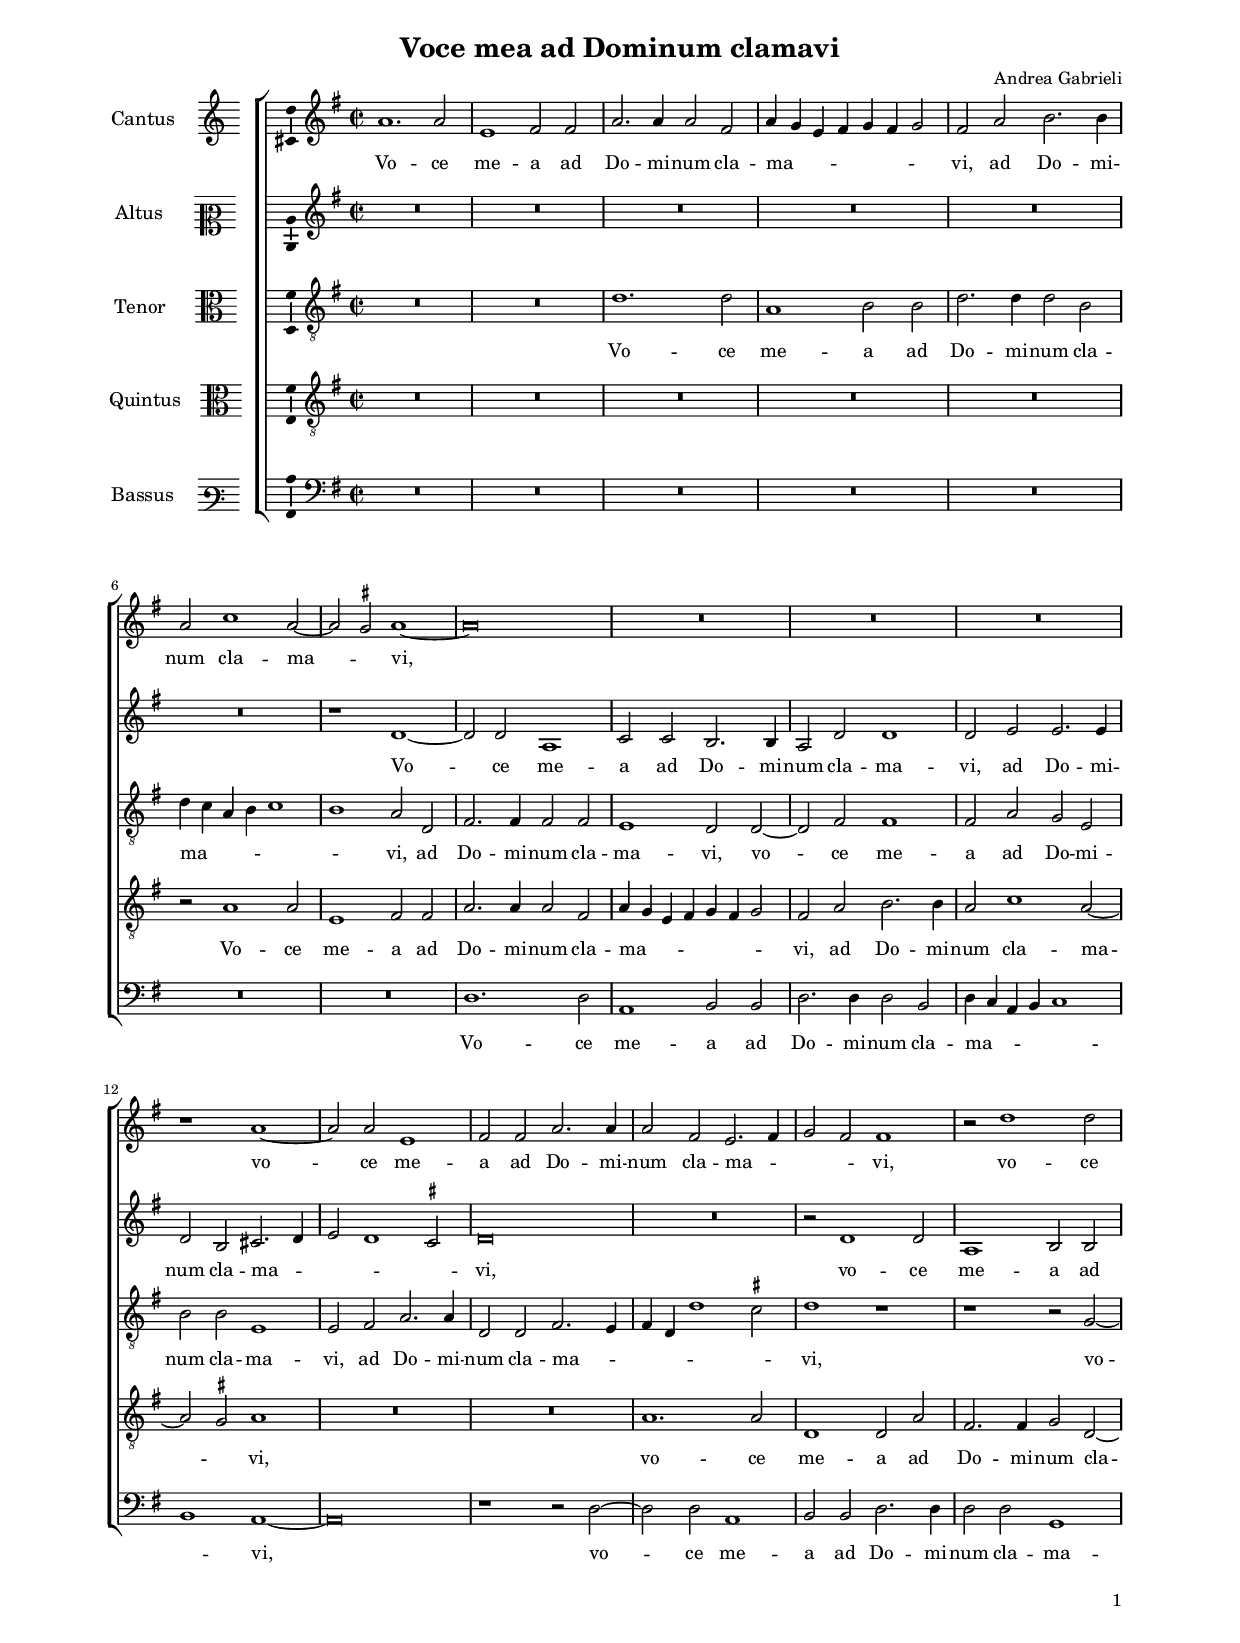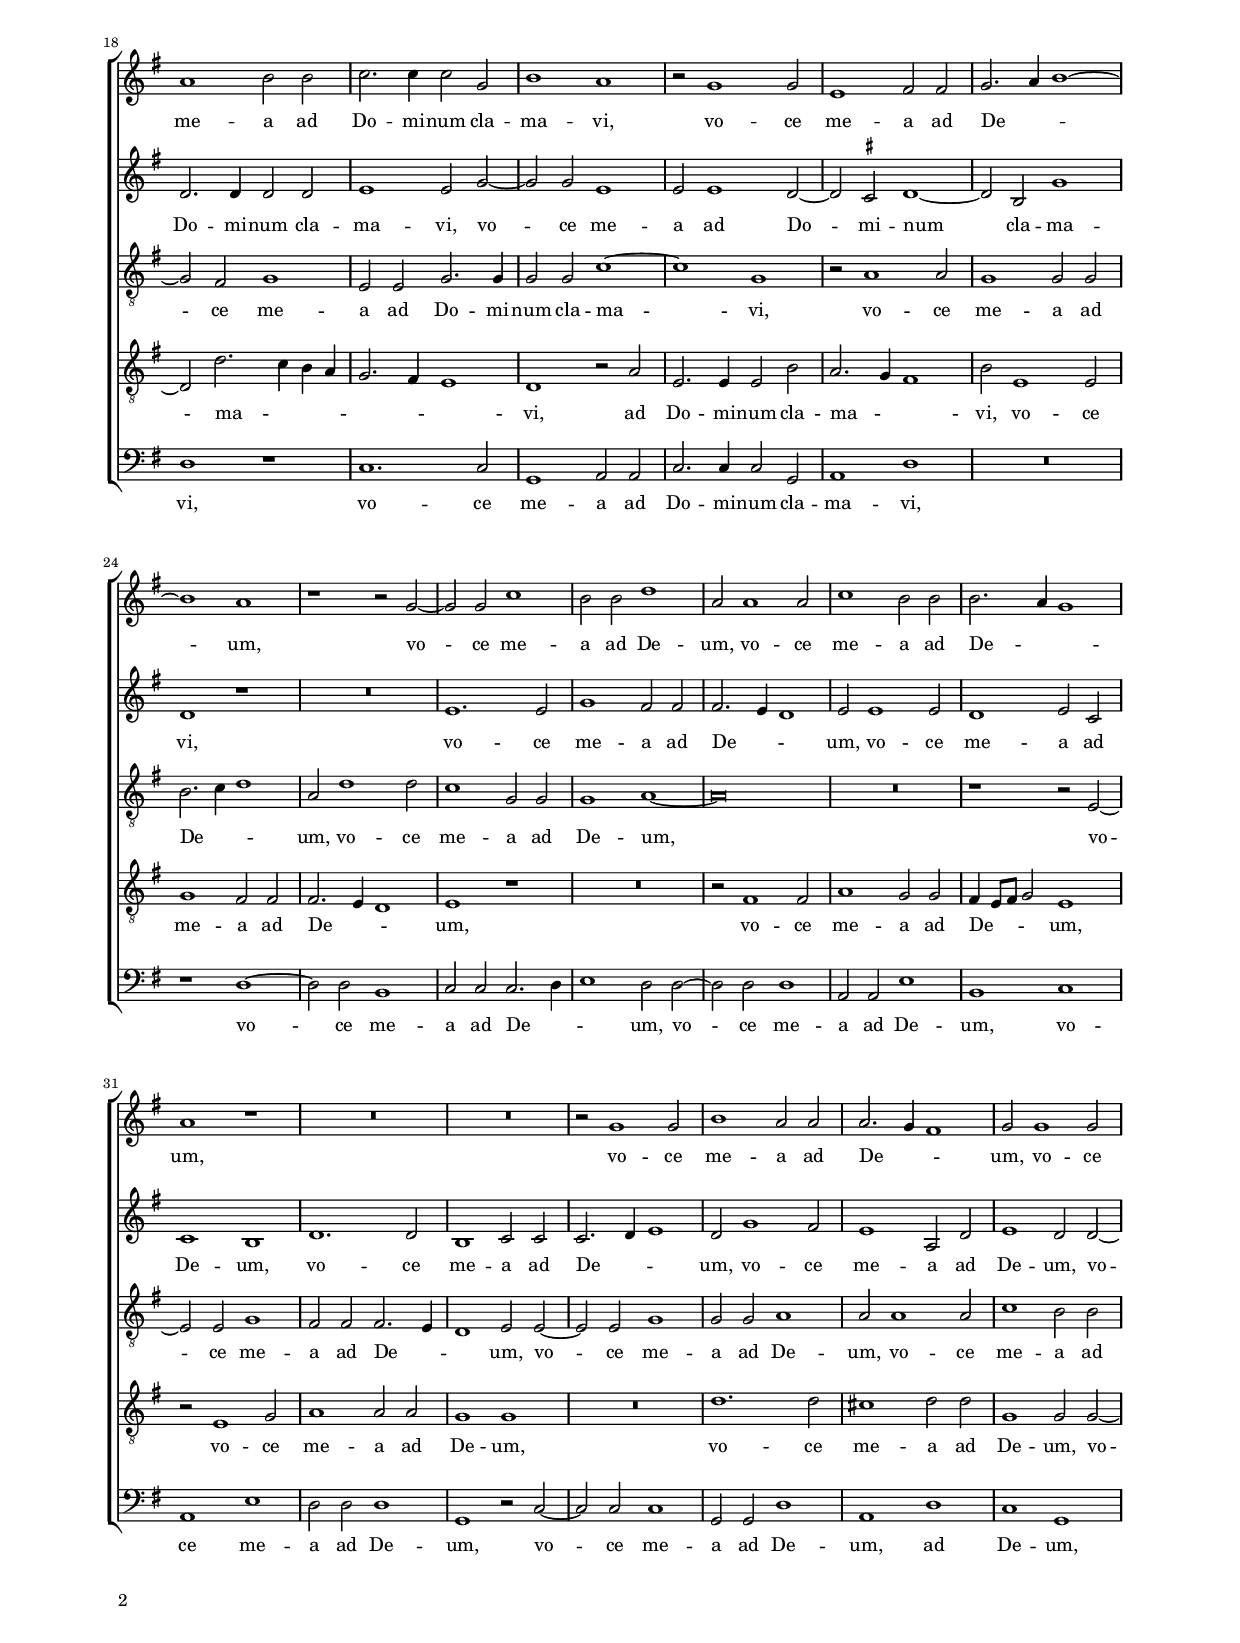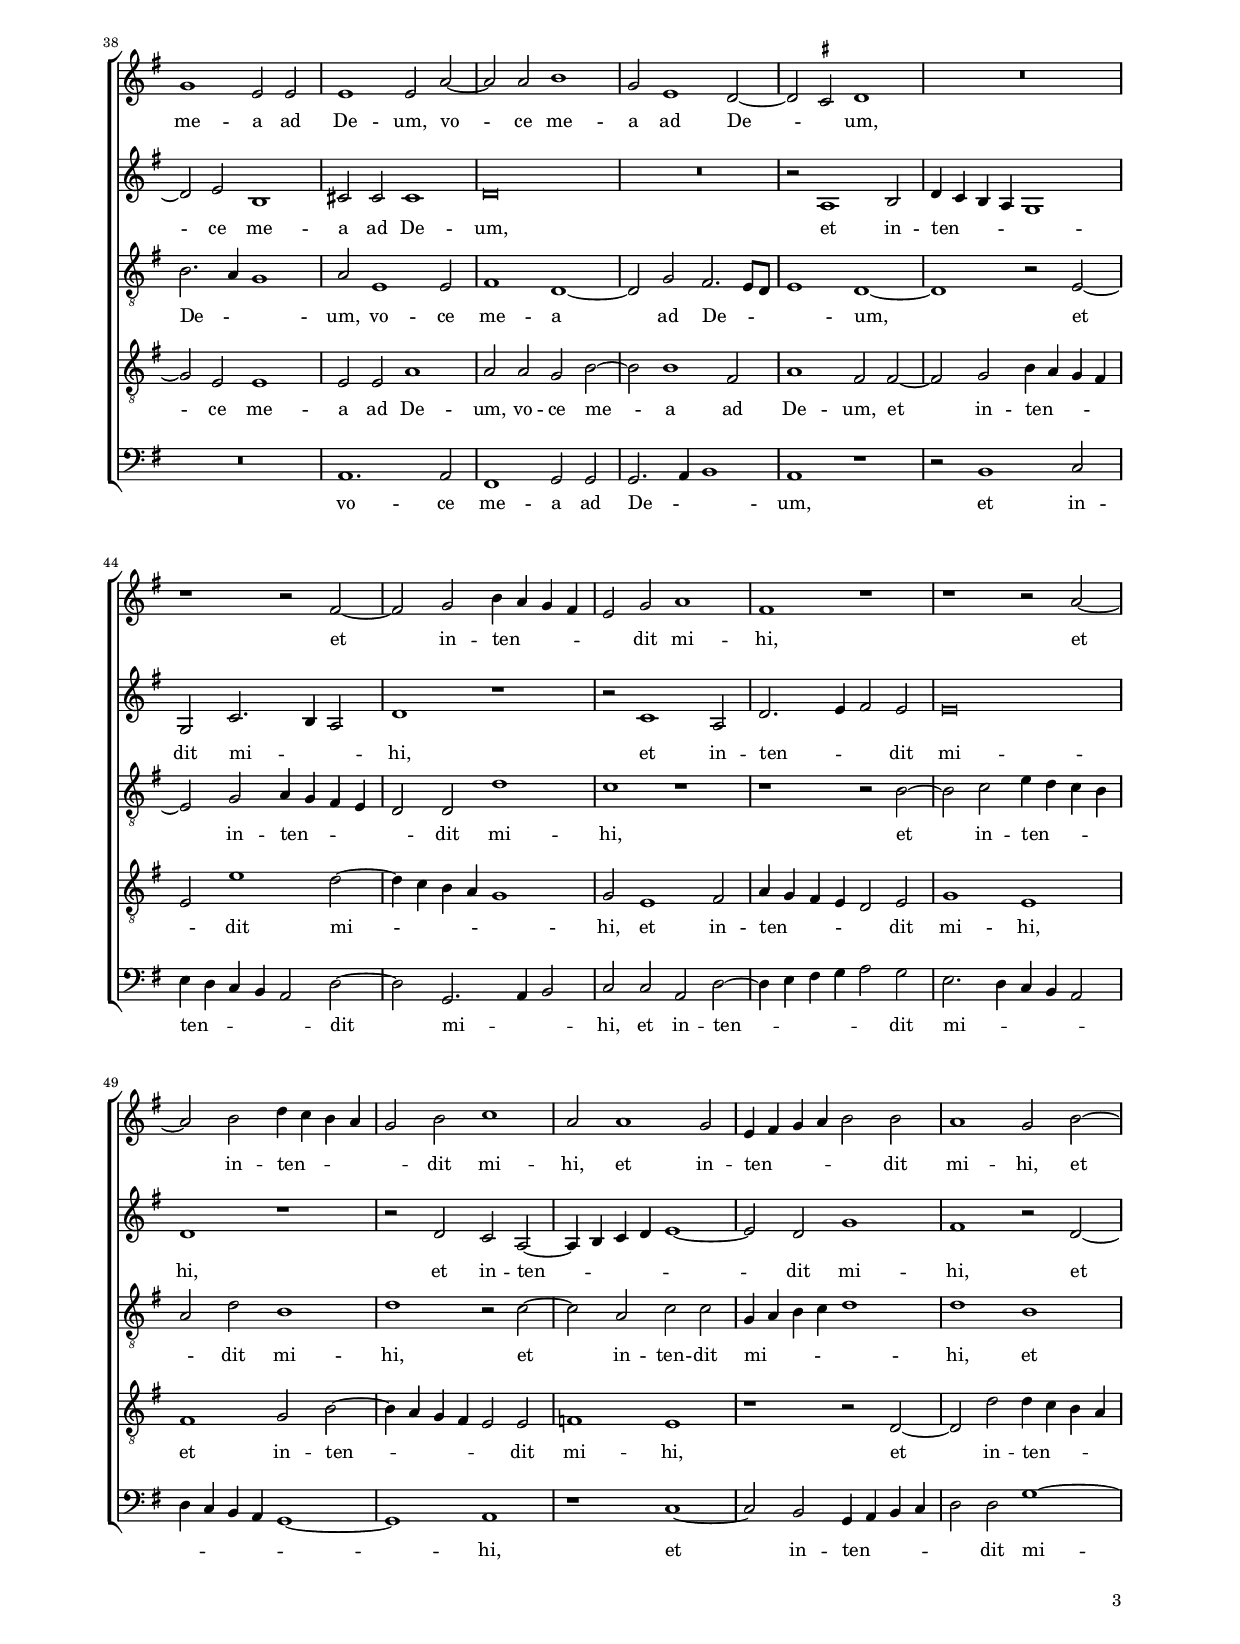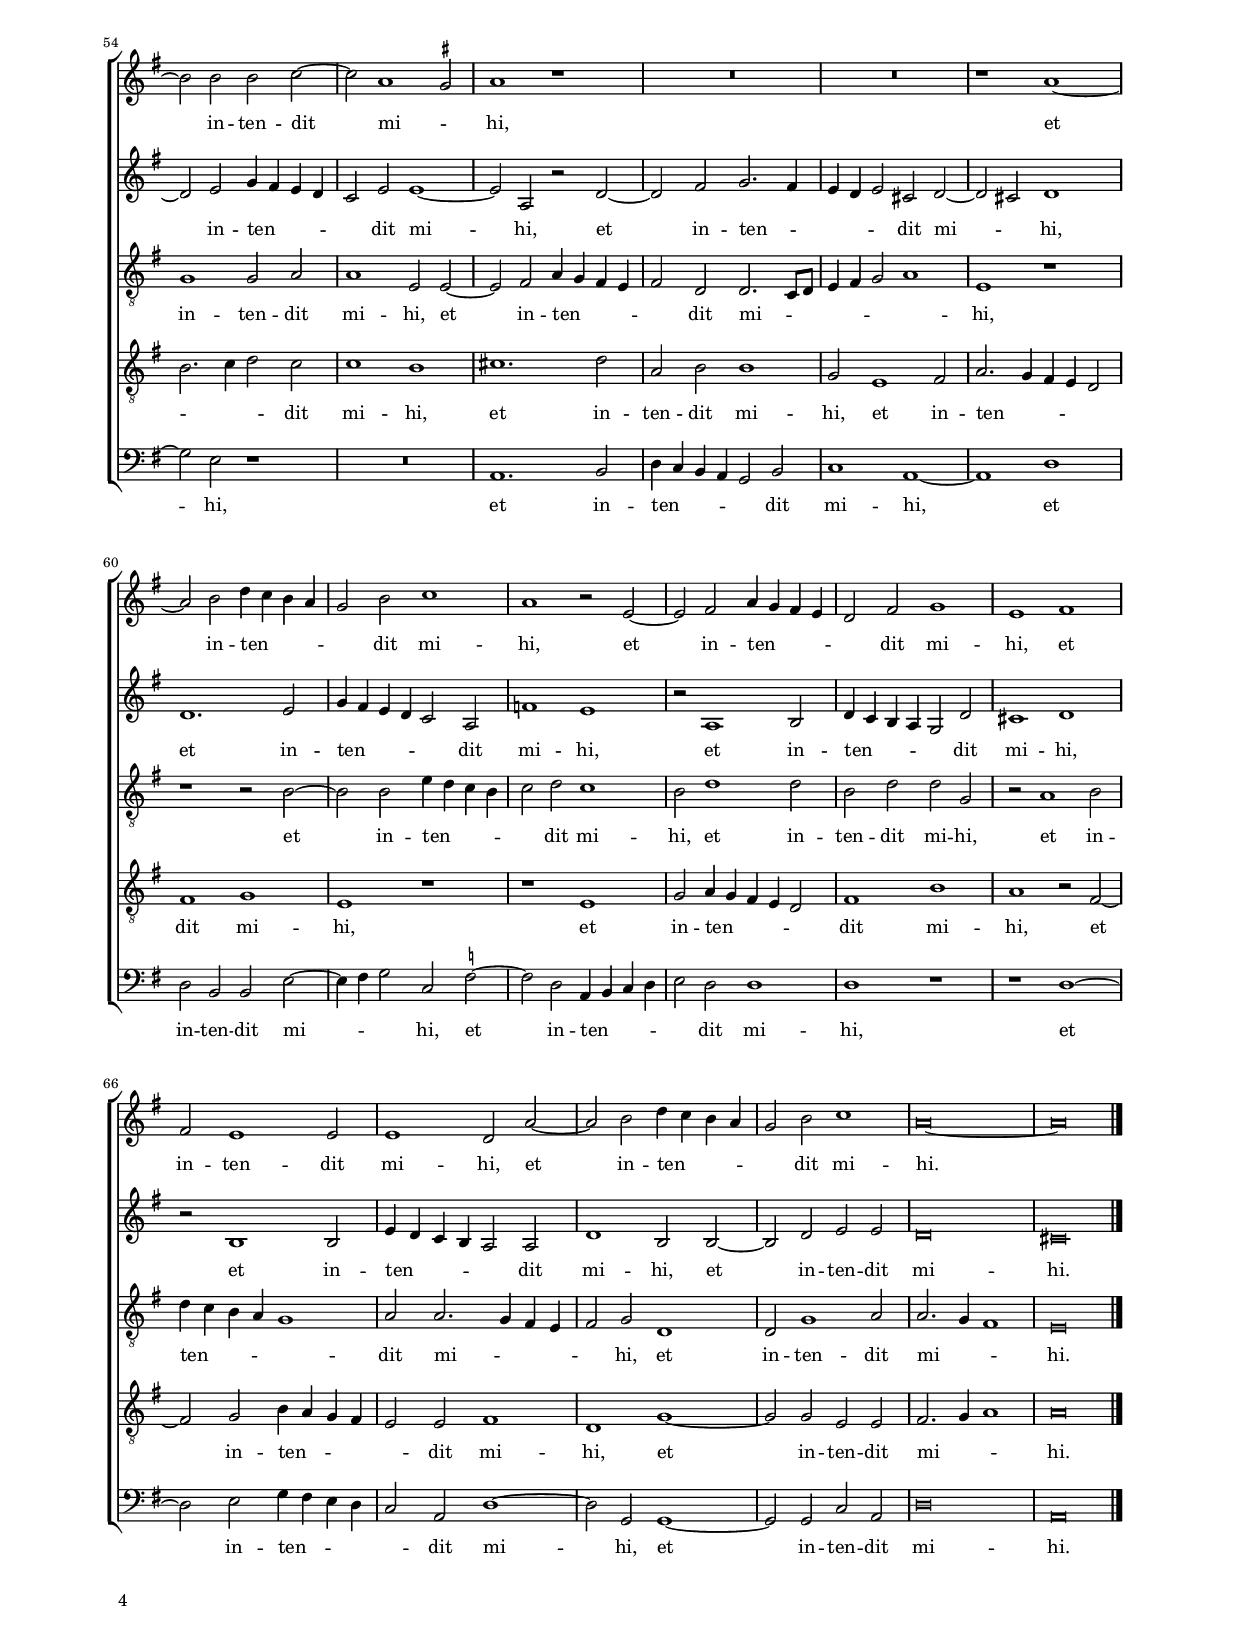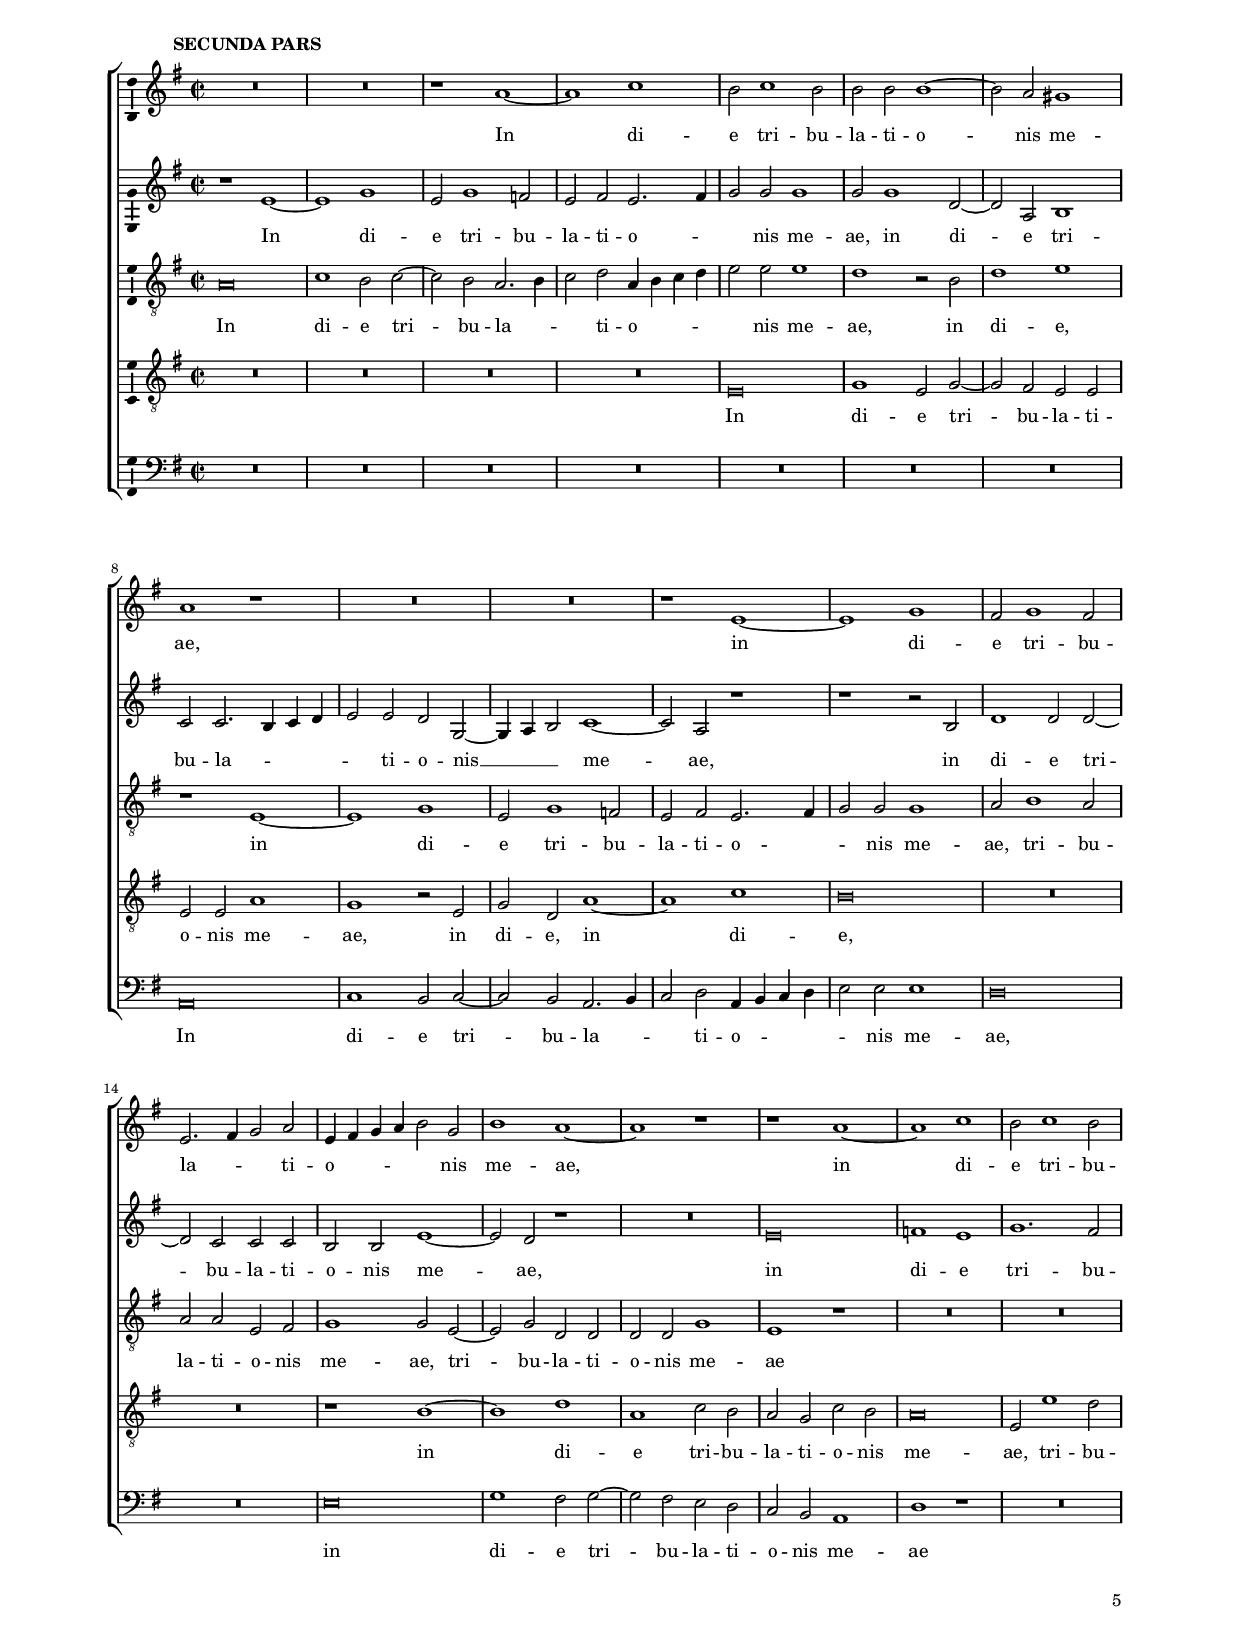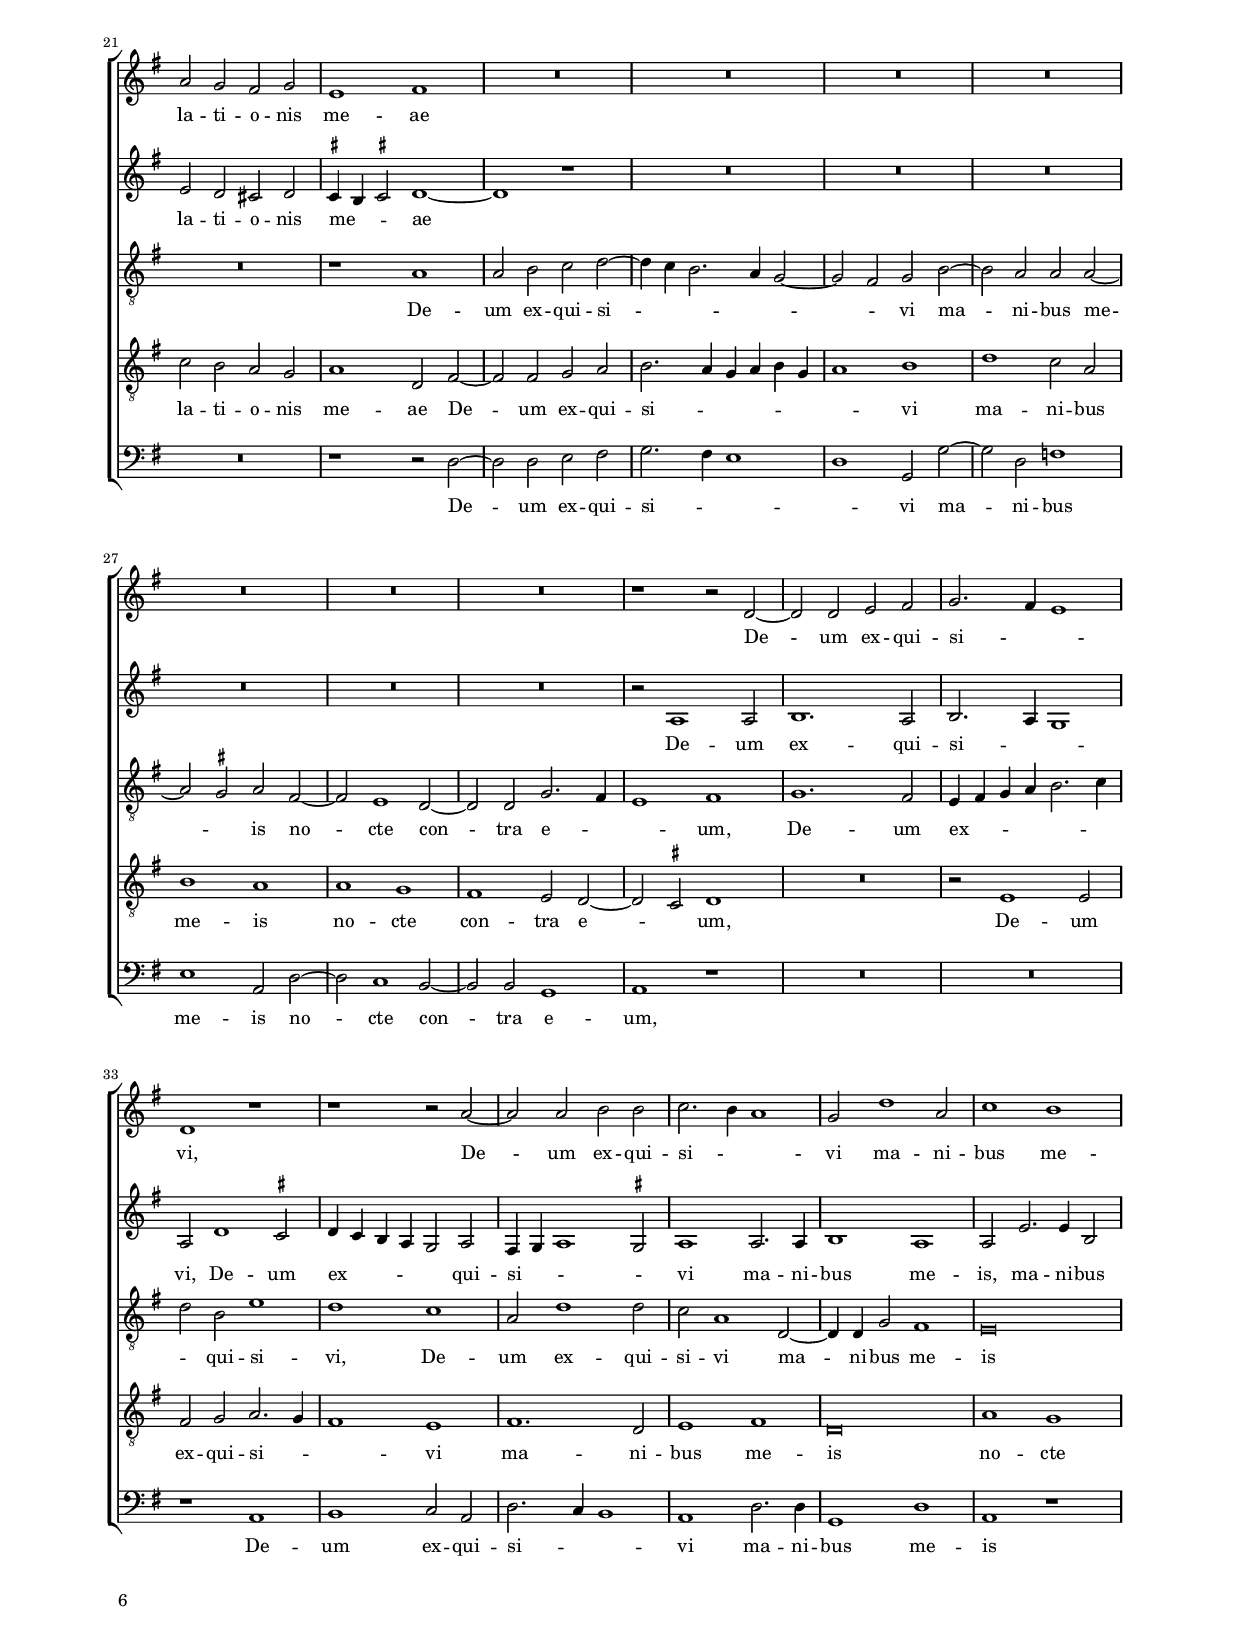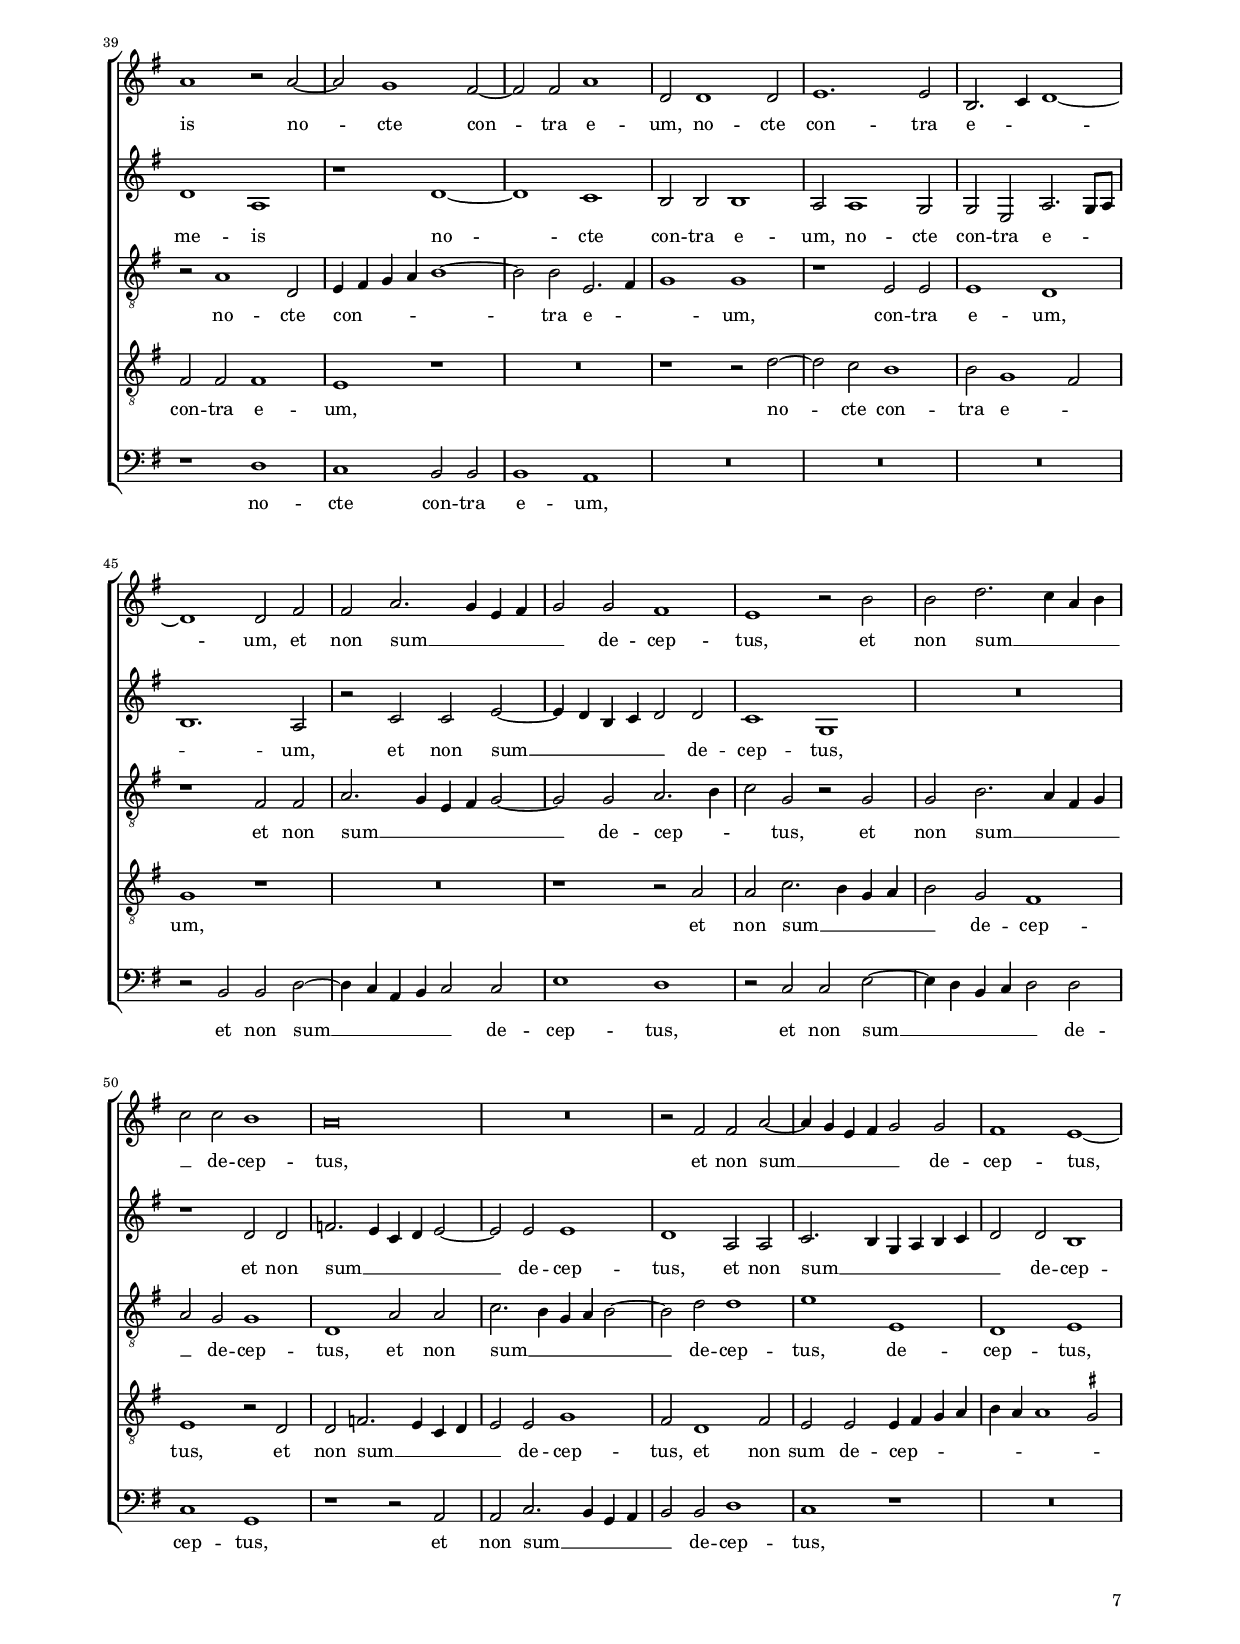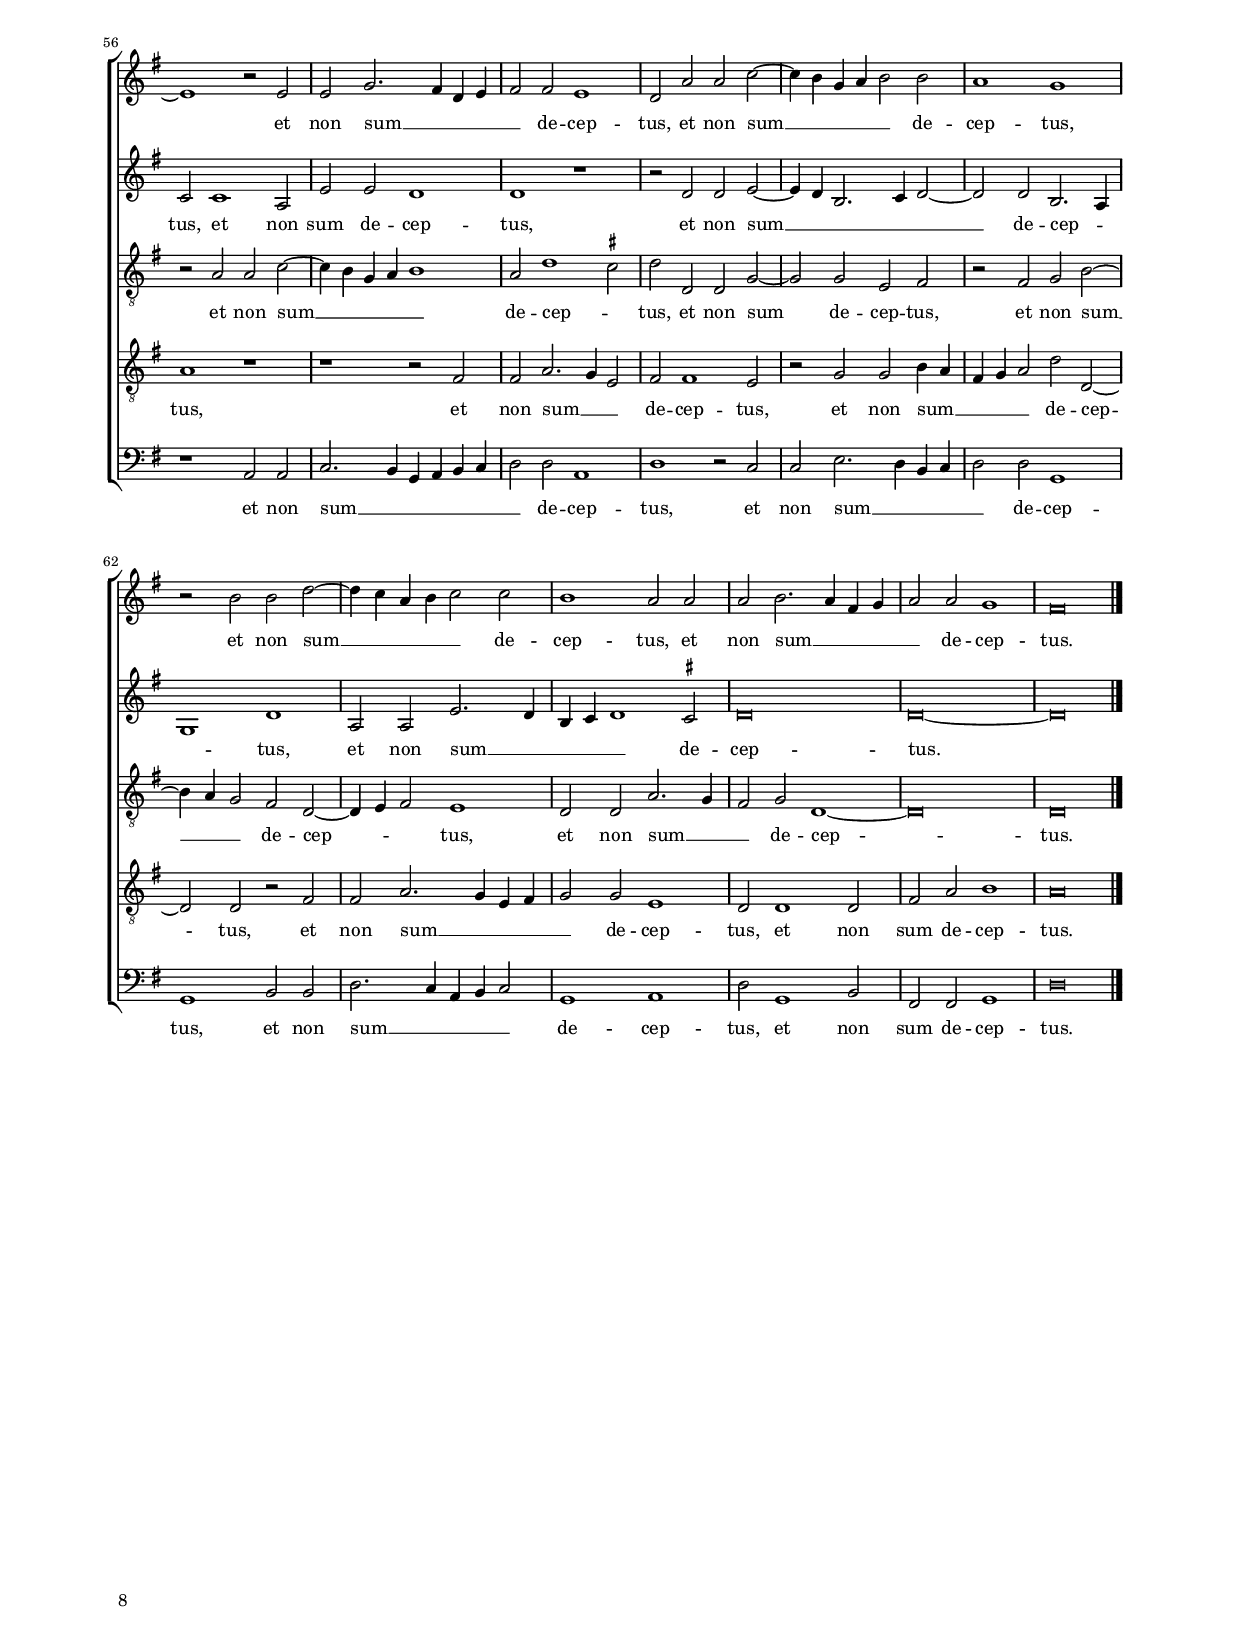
\header
{
  title="Voce mea ad Dominum clamavi"
  composer="Andrea Gabrieli"
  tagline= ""
}

\version "2.22.2"
\language deutsch
#(set-global-staff-size 15)
% #(set-default-paper-size "letter")
#(ly:set-option 'point-and-click #f)


	
	ficta = { \once \set suggestAccidentals = ##t }
	
	forget = #(define-music-function (music) (ly:music?) #{
		\accidentalStyle forget
		$music
		\accidentalStyle default
		#})
	
	

\paper
	{
	top-margin = 1.8 \cm
	bottom-margin = 1.2 \cm
	left-margin = 2 \cm
	right-margin = 2 \cm
	ragged-bottom = ##f
	ragged-last-bottom = ##t
	print-page-number = ##f
	score-system-spacing = #'((basic-distance . 16) (minimum-distance . 14) (padding . 5) (strechability . 150))
	system-system-spacing = #'((basic-distance . 16) (minimum-distance . 14) (padding . 5) (strechability . 150))
    oddFooterMarkup=\markup   \fill-line { "" \fromproperty #'page:page-number-string }
    evenFooterMarkup=\markup  \fill-line { \fromproperty #'page:page-number-string "" }
    last-bottom-spacing = #'((basic-distance . 12) (minimum-distance . 7) (padding . 4))
%	systems-per-page = 3
%	page-count = 6
%	min-systems-per-page = 3
	}

global = {
	\key c \major
	\time 2/2 \set Score.measureLength = #(ly:make-moment 2/1)
    \set Score.tempoHideNote = ##t
    \tempo 2 = 90
    \skip 1*2*71 \bar "|."
	}
	

incipitcantus = \markup { \score {
	{
	\set Staff.instrumentName = \markup { \fontsize #1 "Cantus" }
	\key c \major
	\clef violin
	s4 \bar ""
	}
	\layout  {
	raggedright = ##t
	indent = 1.8 \cm
	line-width = 2.5 \cm
	\context { \Staff \remove Time_signature_engraver }
	\override Staff.Clef.Y-extent = #'(0 . 0)
	}} \hspace #1 }
      
      
incipitaltus = \markup { \score {
	{
	\set Staff.instrumentName = \markup { \fontsize #1 "Altus" }
	\key c \major
	\clef mezzosoprano
	s4 \bar ""
	}
	\layout  {
	raggedright = ##t
	indent = 1.8 \cm
	line-width = 2.5 \cm
	\context { \Staff \remove Time_signature_engraver }
	\override Staff.Clef.Y-extent = #'(0 . 0)
	}} \hspace #1 }


incipittenor = \markup { \score {
	{
	\set Staff.instrumentName = \markup { \fontsize #1 "Tenor" }
	\key c \major
	\clef alto
	s4 \bar ""
	}
	\layout  {
	raggedright = ##t
	indent = 1.8 \cm
	line-width = 2.5 \cm
	\context { \Staff \remove Time_signature_engraver }
	\override Staff.Clef.Y-extent = #'(0 . 0)
	}} \hspace #1 }
      
      
incipitquintus = \markup { \score {
	{
	\set Staff.instrumentName = \markup { \fontsize #1 "Quintus" }
	\key c \major
	\clef alto
	s4 \bar ""
	}
	\layout  {
	raggedright = ##t
	indent = 1.8 \cm
	line-width = 2.5 \cm
	\context { \Staff \remove Time_signature_engraver }
	\override Staff.Clef.Y-extent = #'(0 . 0)
	}} \hspace #1 }
      
      
incipitbassus = \markup { \score {
	{
	\set Staff.instrumentName = \markup { \fontsize #1 "Bassus" }
	\key c \major
	\clef varbaritone
	s4 \bar ""
	}
	\layout  {
	raggedright = ##t
	indent = 1.8 \cm
	line-width = 2.5 \cm
	\context { \Staff \remove Time_signature_engraver }
	\override Staff.Clef.Y-extent = #'(0 . 0)
	}} \hspace #1 }


cantus =  \relative c''
	{
	d1. d2
	a1 h2 h
	d2. d4 d2 h
	d4 c a h c h c2
%5
	h2 d e2. e4 |
	d2 f1 d2~
	d2 \ficta cis d1~
	d\breve
	R\breve
%10
	R\breve |
	R\breve
	r1 d~
	d2 d a1
	h2 h d2. d4
%15
	d2 h a2. h4 |
	c2 h h1
	r2 g'1 g2
	d1 e2 e
	f2. f4 f2 c
%20
	e1 d |
	r2 c1 c2
	a1 h2 h
	c2. d4 e1~
	e1 d
%25
	r1 r2 c~ |
	c2 c f1
	e2 e g1
	d2 d1 d2
	f1 e2 e
%30
	e2. d4 c1 |
	d1 r
	R\breve
	R\breve
	r2 c1 c2
%35
	e1 d2 d |
	d2. c4 h1
	c2 c1 c2
	c1 a2 a
	a1 a2 d~
%40
	d2 d e1 |
	c2 a1 g2~
	g2 \ficta fis g1
	R\breve
	r1 r2 h~
%45
	h2 c e4 d c h |
	a2 c d1
	h1 r
	r1 r2 d~
	d2 e g4 f e d
%50
	c2 e f1 |
	d2 d1 c2
	a4 h c d e2 e
	d1 c2 e~
	e2 e e f~
%55
	f2 d1 \ficta cis2 |
	d1 r
	R\breve
	R\breve
	r1 d~
%60
	d2 e g4 f e d |
	c2 e f1
	d1 r2 a~
	a2 h d4 c h a
	g2 h c1
%65
	a1 h |
	h2 a1 a2
	a1 g2 d'~
	d2 e g4 f e d
	c2 e f1
%70
	d\breve~ |
	d\breve |
	}


altus =  \relative c'
	{
	R\breve
	R\breve
	R\breve
	R\breve
%5
	R\breve |
	R\breve
	r1 g'~
	g2 g d1
	f2 f e2. e4
%10
	d2 g g1 |
	g2 a a2. a4
	g2 e fis2. g4
	a2 g1 \ficta fis2
	g\breve
%15
	R\breve |
	r2 g1 g2
	d1 e2 e
	g2. g4 g2 g
	a1 a2 c~
%20
	c2 c a1 |
	a2 a1 g2~
	g2 \ficta fis g1~
	g2 e c'1
	g1 r
%25
	R\breve |
	a1. a2
	c1 h2 h
	h2. a4 g1
	a2 a1 a2
%30
	g1 a2 f |
	f1 e
	g1. g2
	e1 f2 f
	f2. g4 a1
%35
	g2 c1 h2 |
	a1 d,2 g
	a1 g2 g~
	g2 a e1
	fis2 fis fis1
%40
	g\breve |
	R\breve
	r2 d1 e2
	g4 f e d c1
	c2 f2. e4 d2
%45
	g1 r |
	r2 f1 d2
	g2. a4 h2 a
	a\breve
	g1 r
%50
	r2 g f d~ |
	d4 e f g a1~
	a2 g c1
	h1 r2 g~
	g2 a c4 h a g
%55
	f2 a a1~ |
	a2 d, r2 g~
	g2 h c2. h4
	a4 g a2 fis2 g~
	g2 fis g1
%60
	g1. a2 |
	c4 h a g f2 d
	b'1 a
	r2 d,1 e2
	g4 f e d c2 g'
%65
	fis1 g |
	r2 e1 e2
	a4 g f e d2 d
	g1 e2 e~
	e2 g a a
%70
	g\breve |
	fis\breve |	   
	}


tenor =  \relative c'
	{
	R\breve
	R\breve
	g'1. g2
	d1 e2 e
%5
	g2. g4 g2 e |
	g4 f d e f1
	e1 d2 g,
	h2. h4 h2 h
	a1 g2 g~
%10
	g2 h h1 |
	h2 d c a
	e'2 e a,1
	a2 h d2. d4
	g,2 g h2. a4
%15
	h4 g g'1 \ficta fis2 |
	g1 r
	r1 r2 c,~
	c2 h c1
	a2 a c2. c4
%20
	c2 c f1~ |
	f1 c
	r2 d1 d2
	c1 c2 c
	e2. f4 g1
%25
	d2 g1 g2 |
	f1 c2 c
	c1 d~
	d\breve
	R\breve
%30
	r1 r2 a~ |
	a2 a c1
	h2 h h2. a4
	g1 a2 a~
	a2 a c1
%35
	c2 c d1 |
	d2 d1 d2
	f1 e2 e
	e2. d4 c1
	d2 a1 a2
%40
	h1 g~ |
	g2 c h2. a8 g
	a1 g~
	g1 r2 a~
	a2 c d4 c h a
%45
	g2 g g'1 |
	f1 r
	r1 r2 e~
	e2 f a4 g f e
	d2 g e1
%50
	g1 r2 f~ |
	f2 d f f
	c4 d e f g1
	g1 e
	c1 c2 d
%55
	d1 a2 a~ |
	a2 h d4 c h a
	h2 g g2. f8 g
	a4 h c2 d1
	a1 r
%60
	r1 r2 e'~ |
	e2 e a4 g f e
	f2 g f1
	e2 g1 g2
	e2 g g c,
%65
	r2 d1 e2 |
	g4 f e d c1
	d2 d2. c4 h a
	h2 c g1
	g2 c1 d2
%70
	d2. c4 h1 |
	a\breve |
	}


quintus  =  \relative c'
	{
	R\breve
	R\breve
	R\breve
	R\breve
%5
	R\breve |
	r2 d1 d2
	a1 h2 h
	d2. d4 d2 h
	d4 c a h c h c2
%10
	h2 d e2. e4 |
	d2 f1 d2~
	d2 \ficta cis d1
	R\breve
	R\breve
%15
	d1. d2 |
	g,1 g2 d'
	h2. h4 c2 g~
	g2 g'2. f4 e d
	c2. h4 a1
%20
	g1 r2 d' |
	a2. a4 a2 e'
	d2. c4 h1
	e2 a,1 a2
	c1 h2 h
%25
	h2. a4 g1 |
	a1 r
	R\breve
	r2 h1 h2
	d1 c2 c
%30
	h4 a8 h c2 a1 |
	r2 a1 c2
	d1 d2 d
	c1 c
	R\breve
%35
	g'1. g2 |
	fis1 g2 g
	c,1 c2 c~
	c2 a a1
	a2 a d1
%40
	d2 d c e~ |
	e2 e1 h2
	d1 h2 h~
	h2 c e4 d c h
	a2 a'1 g2~
%45
	g4 f e d c1 |
	c2 a1 h2
	d4 c h a g2 a
	c1 a
	h1 c2 e~
%50
	e4 d c h a2 a |
	b1 a
	r1 r2 g~
	g2 g' g4 f e d
	e2. f4 g2 f
%55
	f1 e |
	fis1. g2
	d2 e e1
	c2 a1 h2
	d2. c4 h a g2
%60
	h1 c |
	a1 r
	r1 a
	c2 d4 c h a g2
	h1 e
%65
	d1 r2 h~ |
	h2 c e4 d c h
	a2 a h1
	g1 c~
	c2 c a a
%70
	h2. c4 d1 |
	d\breve |
	}


bassus  =  \relative c
	{
	R\breve
	R\breve
	R\breve
	R\breve
%5
	R\breve |
	R\breve
	R\breve
	g'1. g2
	d1 e2 e
%10
	g2. g4 g2 e |
	g4 f d e f1
	e1 d~
	d\breve
	r1 r2 g~
%15
	g2 g d1 |
	e2 e g2. g4
	g2 g c,1
	g'1 r
	f1. f2
%20
	c1 d2 d |
	f2. f4 f2 c
	d1 g
	R\breve
	r1 g~
%25
	g2 g e1 |
	f2 f f2. g4
	a1 g2 g~
	g2 g g1
	d2 d a'1
%30
	e1 f |
	d1 a'
	g2 g g1
	c,1 r2 f~
	f2 f f1
%35
	c2 c g'1 |
	d1 g
	f1 c
	R\breve
	d1. d2
%40
	h1 c2 c |
	c2. d4 e1
	d1 r
	r2 e1 f2
	a4 g f e d2 g~
%45
	g2 c,2. d4 e2 |
	f2 f d g~
	g4 a h c d2 c
	a2. g4 f e d2
	g4 f e d c1~
%50
	c1 d |
	r1 f~
	f2 e c4 d e f
	g2 g c1~
	c2 a r1
%55
	R\breve |
	d,1. e2
	g4 f e d c2 e
	f1 d~
	d1 g
%60
	g2 e e a~ |
	a4 h c2 f, \ficta b~
	\ficta b2 g d4 e f g
	a2 g g1
	g1 r
%65
	r1 g~ |
	g2 a c4 h a g
	f2 d g1~
	g2 c, c1~
	c2 c f d
%70
	g\breve |
	d\breve |
	}


lyricscantus = \lyricmode {
	Vo -- ce me -- a ad Do -- mi -- num cla -- ma -- _ _ _ _ _ _ vi,
    ad Do -- mi -- num cla -- ma -- _ vi,
    vo -- ce me -- a ad Do -- mi -- num cla -- ma -- _ _ _ vi,
    vo -- ce me -- a ad Do -- mi -- num cla -- ma -- vi,
    vo -- ce me -- a ad De -- _ _ um,
    vo -- ce me -- a ad De -- um,
    vo -- ce me -- a ad De -- _ _ um,
    vo -- ce me -- a ad De -- _ _ um,
    vo -- ce me -- a ad De -- um,
    vo -- ce me -- a ad De -- _ um,
    et in -- ten -- _ _ _ _ dit mi -- hi,
    et in -- ten -- _ _ _ _ dit mi -- hi,
    et in -- ten -- _ _ _ _ dit mi -- hi,
    et in -- ten -- dit mi -- _ hi,
    et in -- ten -- _ _ _ _ dit mi -- hi,
    et in -- ten -- _ _ _ _ dit mi -- hi,
    et in -- ten -- dit mi -- hi,
    et in -- ten -- _ _ _ _ dit mi -- hi.
	}


lyricsaltus = \lyricmode {
	Vo -- ce me -- a ad Do -- mi -- num cla -- ma -- vi,
    ad Do -- mi -- num cla -- ma -- _ _ _ _ vi,
    vo -- ce me -- a ad Do -- mi -- num cla -- ma -- vi,
    vo -- ce me -- a ad Do -- mi -- num cla -- ma -- vi,
    vo -- ce me -- a ad De -- _ _ um,
    vo -- ce me -- a ad De -- um,
    vo -- ce me -- a ad De -- _ _ um,
    vo -- ce me -- a ad De -- um,
    vo -- ce me -- a ad De -- um,
    et in -- ten -- _ _ _ _ dit mi -- _ _ hi,
    et in -- ten -- _ _ dit mi -- hi,
    et in -- ten -- _ _ _ _ dit mi -- hi,
    et in -- ten -- _ _ _ _ dit mi -- hi,
    et in -- ten -- _ _ _ _ dit mi -- _ hi,
    et in -- ten -- _ _ _ _ dit mi -- hi,
    et in -- ten -- _ _ _ _ dit mi -- hi,
    et in -- ten -- _ _ _ _ dit mi -- hi,
    et in -- ten -- dit mi -- hi.
	}


lyricstenor = \lyricmode {
	Vo -- ce me -- a ad Do -- mi -- num cla -- ma -- _ _ _ _ _ vi,
    ad Do -- mi -- num cla -- ma -- vi,
    vo -- ce me -- a ad Do -- mi -- num cla -- ma -- vi,
    ad Do -- mi -- num cla -- ma -- _ _ _ _ _ vi,
    vo -- ce me -- a ad Do -- mi -- num cla -- ma -- vi,
    vo -- ce me -- a ad De -- _ _ um,
    vo -- ce me -- a ad De -- um,
    vo -- ce me -- a ad De -- _ _ um,
    vo -- ce me -- a ad De -- um,
    vo -- ce me -- a ad De -- _ _ um,
    vo -- ce me -- a ad De -- _ _ _ um,
    et in -- ten -- _ _ _ _ dit mi -- hi,
    et in -- ten -- _ _ _ _ dit mi -- hi,
    et in -- ten -- dit mi -- _ _ _ _ hi,
    et in -- ten -- dit mi -- hi,
    et in -- ten -- _ _ _ _ dit mi -- _ _ _ _ _ _ hi,
    et in -- ten -- _ _ _ _ dit mi -- hi,
    et in -- ten -- dit mi -- hi,
    et in -- ten -- _ _ _ _ dit mi -- _ _ _ _ hi,
    et in -- ten -- dit mi -- _ _ hi.
	}


lyricsquintus = \lyricmode {
	Vo -- ce me -- a ad Do -- mi -- num cla -- ma -- _ _ _ _ _ _ vi,
    ad Do -- mi -- num cla -- ma -- _ vi,
    vo -- ce me -- a ad Do -- mi -- num cla -- ma -- _ _ _ _ _ _ vi,
    ad Do -- mi -- num cla -- ma -- _ _ vi,
    vo -- ce me -- a ad De -- _ _ um,
    vo -- ce me -- a ad De -- _ _ _ um,
    vo -- ce me -- a ad De -- um,
    vo -- ce me -- a ad De -- um,
    vo -- ce me -- a ad De -- um,
    vo -- ce me -- a ad De -- um,
    et in -- ten -- _ _ _ _ dit mi -- _ _ _ _ hi,
    et in -- ten -- _ _ _ _ dit mi -- hi,
    et in -- ten -- _ _ _ _ dit mi -- hi,
    et in -- ten -- _ _ _ _ _ _ dit mi -- hi,
    et in -- ten -- dit mi -- hi,
    et in -- ten -- _ _ _ _ dit mi -- hi,
    et in -- ten -- _ _ _ _ dit mi -- hi,
    et in -- ten -- _ _ _ _ dit mi -- hi,
    et in -- ten -- dit mi -- _ _ hi.
	}


lyricsbassus = \lyricmode {
	Vo -- ce me -- a ad Do -- mi -- num cla -- ma -- _ _ _ _ _ vi,
    vo -- ce me -- a ad Do -- mi -- num cla -- ma -- vi,
    vo -- ce me -- a ad Do -- mi -- num cla -- ma -- vi,
    vo -- ce me -- a ad De -- _ _ um,
    vo -- ce me -- a ad De -- um,
    vo -- ce me -- a ad De -- um,
    vo -- ce me -- a ad De -- um,
    ad De -- um,
    vo -- ce me -- a ad De -- _ _ um,
    et in -- ten -- _ _ _ _ dit mi -- _ _ hi,
    et in -- ten -- _ _ _ _ dit mi -- _ _ _ _ _ _ _ _ _ hi,
    et in -- ten -- _ _ _ _ dit mi -- hi,
    et in -- ten -- _ _ _ _ dit mi -- hi,
    et in -- ten -- dit mi -- _ _ hi,
    et in -- ten -- _ _ _ _ dit mi -- hi,
    et in -- ten -- _ _ _ _ dit mi -- hi,
    et in -- ten -- dit mi -- hi.
	}


\score
{  
	\transpose c g, {
	\new ChoirStaff \with { \override StaffGrouper.staff-staff-spacing.basic-distance = #12 }
	<<

	\new Staff << \global
	\new Voice="v1" {
		\set Staff.instrumentName=\incipitcantus
		\set Staff.midiInstrument = "reed organ"
		\clef violin
		\cantus }
	\new Lyrics \lyricsto "v1" {\lyricscantus }
	>>


	\new Staff << \global
	\new Voice="v2" {
		\set Staff.instrumentName=\incipitaltus
		\set Staff.midiInstrument = "reed organ"
        \clef violin % "G_8"
		\altus}
	\new Lyrics \lyricsto "v2" {\lyricsaltus }
	>>


	\new Staff << \global
	\new Voice="v3" {
		\set Staff.instrumentName=\incipittenor
		\set Staff.midiInstrument = "reed organ"
		\clef "G_8"
		\tenor }
	\new Lyrics \lyricsto "v3" {\lyricstenor }
	>>


	\new Staff << \global
	\new Voice="v5" {
		\set Staff.instrumentName=\incipitquintus
		\set Staff.midiInstrument = "reed organ"
		\clef "G_8"
		\quintus}
	\new Lyrics \lyricsto "v5" {\lyricsquintus }
	>>


	\new Staff << \global
	\new Voice="v4" {
		\set Staff.instrumentName=\incipitbassus
		\set Staff.midiInstrument = "reed organ"
		\clef bass
		\bassus }
	\new Lyrics \lyricsto "v4" {\lyricsbassus}
	>>

	>>
	} % transpose

	\layout
	{
	indent = 2.5 \cm
	\context { \Staff \override TimeSignature.break-visibility = #end-of-line-invisible }
	\context { \Lyrics \override VerticalAxisGroup.nonstaff-relatedstaff-spacing.padding = #1.4 }
%	\context { \Lyrics \override LyricText.font-size = #1 }
	\context { \Staff \consists "Ambitus_engraver" }
	\context { \Score \override BarNumber.padding = #2 }
	\context { \Voice \override NoteHead.style = #'baroque }
	}


\midi
	{
	}

}

%%%%%%%%%%%%%%%%%%%%  SECUNDA PARS %%%%%%%%%%%%%%%%%%%%


global = {
	\key c \major
	\time 2/2 \set Score.measureLength = #(ly:make-moment 2/1)
	\set Score.tempoHideNote = ##t
	\tempo 2 = 90
	\skip 1*2*67 \bar "|."
	}


cantus  =  \relative c''
	{
	R\breve
	R\breve
	r1 d~
	d1 f
%5
	e2 f1 e2 |
	e2 e e1~
	e2 d cis1
	d1 r
	R\breve
%10
	R\breve |
	r1 a~
	a1 c
	h2 c1 h2
	a2. h4 c2 d
%15
	a4 h c d e2 c |
	e1 d~
	d1 r
	r1 d~
	d1 f
%20
	e2 f1 e2 |
	d2 c h c
	a1 h
	R\breve
	R\breve
%25
	R\breve |
	R\breve
	R\breve
	R\breve
	R\breve
%30
	r1 r2 g~ |
	g2 g a h
	c2. h4 a1
	g1 r
	r1 r2 d'~
%35
	d2 d e e |
	f2. e4 d1
	c2 g'1 d2
	f1 e
	d1 r2 d~
%40
	d2 c1 h2~ |
	h2 h d1
	g,2 g1 g2
	a1. a2
	e2. f4 g1~
%45
	g1 g2 h |
	h2 d2. c4 a h
	c2 c h1
	a1 r2 e'
	e2 g2. f4 d e
%50
	f2 f e1 |
	d\breve
	R\breve
	r2 h h d~
	d4 c a h c2 c
%55
	h1 a~ |
	a1 r2 a
	a2 c2. h4 g a
	h2 h a1
	g2 d' d f~
%60
	f4 e c d e2 e |
	d1 c
	r2 e e g~
	g4 f d e f2 f
	e1 d2 d
%65
	d2 e2. d4 h c |
	d2 d c1
	h\breve |
	}


altus  =  \relative c'
	{
	r1 a'~
	a1 c
	a2 c1 b2
	a2 h a2. h4
%5
	c2 c c1 |
	c2 c1 g2~
	g2 d e1
	f2 f2. e4 f g
	a2 a g c,~
%10
	c4 d e2 f1~ |
	f2 d r1
	r1 r2 e
	g1 g2 g~
	g2 f f f
%15
	e2 e a1~ |
	a2 g r1
	R\breve
	a\breve
	b1 a
%20
	c1. h2 |
	a2 g fis g
	\ficta fis4 e \ficta fis!2 g1~ 
	g1 r
	R\breve
%25
	R\breve |
	R\breve
	R\breve
	R\breve
	R\breve
%30
	r2 d1 d2 |
	e1. d2
	e2. d4 c1
	d2 g1 \ficta fis2
	g4 f e d c2 d
%35
	h4 c d1 \ficta cis2 |
	d1 d2. d4
	e1 d
	d2 a'2. a4 e2
	g1 d
%40
	r1 g~ |
	g1 f
	e2 e e1
	d2 d1 c2
	c2 a d2. c8 d
%45
	e1. d2 |
	r2 f f a~
	a4 g e f g2 g
	f1 c
	R\breve
%50
	r1 g'2 g |
	b2. a4 f g a2~
	a2 a a1
	g1 d2 d
	f2. e4 c d e f
%55
	g2 g e1 |
	f2 f1 d2
	a'2 a g1
	g1 r
	r2 g g a~
%60
	a4 g e2. f4 g2~ |
	g2 g e2. d4
	c1 g'
	d2 d a'2. g4
	e4 f g1 \ficta fis2
%65
	g\breve |
	g\breve~
	g\breve |
	}


tenor  =  \relative c'
	{
	d\breve
	f1 e2 f~
	f2 e d2. e4
	f2 g d4 e f g
%5
	a2 a a1 |
	g1 r2 e
	g1 a
	r1 a,~
	a1 c
%10
	a2 c1 b2 |
	a2 h a2. h4
	c2 c c1
	d2 e1 d2
	d2 d a h
%15
	c1 c2 a~ |
	a2 c g g
	g2 g c1
	a1 r
	R\breve
%20
	R\breve |
	R\breve
	r1 d
	d2 e f g~
	g4 f e2. d4 c2~
%25
	c2 h c e~ |
	e2 d d d~
	d2 \ficta cis d h~
	h2 a1 g2~
	g2 g c2. h4
%30
	a1 h |
	c1. h2
	a4 h c d e2. f4
	g2 e a1
	g1 f
%35
	d2 g1 g2 |
	f2 d1 g,2~
	g4 g c2 h1
	a\breve
	r2 d1 g,2
%40
	a4 h c d e1~ |
	e2 e a,2. h4
	c1 c
	r1 a2 a
	a1 g
%45
	r1 h2 h |
	d2. c4 a h c2~
	c2 c d2. e4
	f2 c r c
	c2 e2. d4 h c
%50
	d2 c c1 |
	g1 d'2 d
	f2. e4 c d e2~
	e2 g g1
	a1 a,
%55
	g1 a |
	r2 d d f~
	f4 e c d e1
	d2 g1 \ficta fis2
	g2 g, g c~
%60
	c2 c a h |
	r2 h c e~
	e4 d c2 h g~
	g4 a h2 a1
	g2 g d'2. c4
%65
	h2 c g1~ |
	g\breve
	g\breve |
	}


quintus  =  \relative c'
	{
	R\breve
	R\breve
	R\breve
	R\breve
%5
	a\breve |
	c1 a2 c~
	c2 h a a
	a2 a d1
	c1 r2 a
%10
	c2 g d'1~ |
	d1 f
	e\breve
	R\breve
	R\breve
%15
	r1 e~ |
	e1 g
	d1 f2 e
	d2 c f e
	d\breve
%20
	a2 a'1 g2 |
	f2 e d c
	d1 g,2 h~
	h2 h c d
	e2. d4 c4 d e c
%25
	d1 e |
	g1 f2 d
	e1 d
	d1 c
	h1 a2 g~
%30
	g2 \ficta fis g1 |
	R\breve
	r2 a1 a2
	h2 c d2. c4
	h1 a
%35
	h1. g2 |
	a1 h
	g\breve
	d'1 c
	h2 h h1
%40
	a1 r |
	R\breve
	r1 r2 g'~
	g2 f e1
	e2 c1 h2
%45
	c1 r |
	R\breve
	r1 r2 d
	d2 f2. e4 c d
	e2 c h1
%50
	a1 r2 g |
	g2 b2. a4 f g
	a2 a c1
	h2 g1 h2
	a2 a a4 h c d
%55
	e4 d d1 \ficta cis2 |
	d1 r
	r1 r2 h
	h2 d2. c4 a2
	h2 h1 a2
%60
	r2 c c e4 d |
	h4 c d2 g g,~
	g2 g r h
	h2 d2. c4 a h
	c2 c a1
%65
	g2 g1 g2 |
	h2 d e1
	d\breve |
	}


bassus  =  \relative c
	{
	R\breve
	R\breve
	R\breve
	R\breve
%5
	R\breve |
	R\breve
	R\breve
	d\breve
	f1 e2 f~
%10
	f2 e d2. e4 |
	f2 g d4 e f g
	a2 a a1
	g\breve
	R\breve
%15
	a\breve |
	c1 h2 c~
	c2 h a g
	f2 e d1
	g1 r
%20
	R\breve |
	R\breve
	r1 r2 g~
	g2 g a h
	c2. h4 a1
%25
	g1 c,2 c'~ |
	c2 g b1
	a1 d,2 g~
	g2 f1 e2~
	e2 e c1
%30
	d1 r |
	R\breve
	R\breve
	r1 d
	e1 f2 d
%35
	g2. f4 e1 |
	d1 g2. g4
	c,1 g'
	d1 r
	r1 g
%40
	f1 e2 e |
	e1 d
	R\breve
	R\breve
	R\breve
%45
	r2 e e g~ |
	g4 f d e f2 f
	a1 g
	r2 f f a~
	a4 g e f g2 g
%50
	f1 c |
	r1 r2 d
	d2 f2. e4 c d
	e2 e g1
	f1 r
%55
	R\breve |
	r1 d2 d
	f2. e4 c d e f
	g2 g d1
	g1 r2 f
%60
	f2 a2. g4 e f |
	g2 g c,1
	c1 e2 e
	g2. f4 d e f2
	c1 d
%65
	g2 c,1 e2 |
	h2 h c1
	g'\breve |
	}


lyricscantus = \lyricmode {
	In di -- e tri -- bu -- la -- ti -- o -- nis me -- ae,
    in di -- e tri -- bu -- la -- _ _ ti -- o -- _ _ _ _ nis me -- ae,
    in di -- e tri -- bu -- la -- ti -- o -- nis me -- ae
    De -- um ex -- qui -- si -- _ _ vi,
    De -- um ex -- qui -- si -- _ _ vi
    ma -- ni -- bus me -- is no -- cte con -- tra e -- um,
    no -- cte con -- tra e -- _ _ um,
    et non sum __ _ _ _ _ de -- cep -- tus,
    et non sum __ _ _ _ _ de -- cep -- tus,
    et non sum __ _ _ _ _ de -- cep -- tus,
    et non sum __ _ _ _ _ de -- cep -- tus,
    et non sum __ _ _ _ _ de -- cep -- tus,
    et non sum __ _ _ _ _ de -- cep -- tus,
    et non sum __ _ _ _ _ de -- cep -- tus.
	}


lyricsaltus = \lyricmode {
	In di -- e tri -- bu -- la -- ti -- o -- _ _ nis me -- ae,
    in di -- e tri -- bu -- la -- _ _ _ _ ti -- o -- nis __ _ _ me -- ae,
    in di -- e tri -- bu -- la -- ti -- o -- nis me -- ae,
    in di -- e tri -- bu -- la -- ti -- o -- nis me -- _ _ ae
    De -- um ex -- qui -- si -- _ _ vi,
    De -- um ex -- _ _ _ _ qui -- si -- _ _ _ vi
    ma -- ni -- bus me -- is,
    ma -- ni -- bus me -- is
    no -- cte con -- tra e -- um,
    no -- cte con -- tra e -- _ _ _ um,
    et non sum __ _ _ _ _ de -- cep -- tus,
    et non sum __ _ _ _ _ de -- cep -- tus,
    et non sum __ _ _ _ _ _ _ de -- cep -- tus,
    et non sum de -- cep -- tus,
    et non sum __ _ _ _ _ de -- cep -- _ _ tus,
    et non sum __ _ _ _ _ de -- cep -- tus.
	}


lyricstenor = \lyricmode {
	In di -- e tri -- bu -- la -- _ _ ti -- o -- _ _ _ _ nis me -- ae,
    in di -- e,
    in di -- e tri -- bu -- la -- ti -- o -- _ _ nis me -- ae,
    tri -- bu -- la -- ti -- o -- nis me -- ae,
    tri -- bu -- la -- ti -- o -- nis me -- ae
    De -- um ex -- qui -- si -- _ _ _ _ _ vi ma -- ni -- bus me -- _ is no -- cte con -- tra e -- _ _ um,
    De -- um ex -- _ _ _ _ _ _ qui -- si -- vi,
    De -- um ex -- qui -- si -- vi
    ma -- ni -- bus me -- is no -- cte con -- _ _ _ _ tra e -- _ _ um,
    con -- tra e -- um,
    et non sum __ _ _ _ _ de -- cep -- _ _ tus,
    et non sum __ _ _ _ _ de -- cep -- tus,
    et non sum __ _ _ _ _ de -- cep -- tus,
    de -- cep -- tus,
    et non sum __ _ _ _ _ de -- cep -- _ tus,
    et non sum de -- cep -- tus,
    et non sum __ _ _ de -- cep -- _ _ tus,
    et non sum __ _ _ de -- cep -- tus.
	}


lyricsquintus = \lyricmode {
	In di -- e tri -- bu -- la -- ti -- o -- nis me -- ae,
    in di -- e,
    in di -- e,
    in di -- e tri -- bu -- la -- ti -- o -- nis me -- ae,
    tri -- bu -- la -- ti -- o -- nis me -- ae
    De -- um ex -- qui -- si -- _ _ _ _ _ _ vi ma -- ni -- bus me -- is no -- cte con -- tra e -- _ um,
    De -- um ex -- qui -- si -- _ _ vi
    ma -- ni -- bus me -- is no -- cte con -- tra e -- um,
    no -- cte con -- tra e -- _ um,
    et non sum __ _ _ _ _ de -- cep -- tus,
    et non sum __ _ _ _ _ de -- cep -- tus,
    et non sum de -- cep -- _ _ _ _ _ _ _ tus,
    et non sum __ _ _ de -- cep -- tus,
    et non sum __ _ _ _ _ de -- cep -- tus,
    et non sum __ _ _ _ _ de -- cep -- tus,
    et non sum de -- cep -- tus.
	}


lyricsbassus = \lyricmode {
	In di -- e tri -- bu -- la -- _ _ ti -- o -- _ _ _ _ nis me -- ae,
    in di -- e tri -- bu -- la -- ti -- o -- nis me -- ae
    De -- um ex -- qui -- si -- _ _ _ vi ma -- ni -- bus me -- is no -- cte con -- tra e -- um,
    De -- um ex -- qui -- si -- _ _ vi
    ma -- ni -- bus me -- is no -- cte con -- tra e -- um,
    et non sum __ _ _ _ _ de -- cep -- tus,
    et non sum __ _ _ _ _ de -- cep -- tus,
    et non sum __ _ _ _ _ de -- cep -- tus,
    et non sum __ _ _ _ _ _ _ de -- cep -- tus,
    et non sum __ _ _ _ _ de -- cep -- tus,
    et non sum __ _ _ _ _ de -- cep -- tus,
    et non sum de -- cep -- tus.
	}


\score
	{  
	\transpose c g, {
	\new ChoirStaff \with { \override StaffGrouper.staff-staff-spacing.basic-distance = #12 }
	<<

	\new Staff <<\global
	\new Voice="v1" {
	  %\set Staff.instrumentName=Cantus
      %\set Staff.instrumentName=\incipitcantus
		\set Staff.midiInstrument = "reed organ"
		\clef violin
		\cantus }
	\new Lyrics \lyricsto "v1" {\lyricscantus }
	>>


	\new Staff << \global
	\new Voice="v2" {
	  %\set Staff.instrumentName=Altus
      %\set Staff.instrumentName=\incipitaltus
		\set Staff.midiInstrument = "reed organ"
		\clef violin % "G_8"
		\altus}
	\new Lyrics \lyricsto "v2" {\lyricsaltus }
	>>


	\new Staff <<\global
	\new Voice="v3" {
	  %\set Staff.instrumentName=Tenor
      %\set Staff.instrumentName=\incipittenor
		\set Staff.midiInstrument = "reed organ"
		\clef "G_8"
		\tenor }
	\new Lyrics \lyricsto "v3" {\lyricstenor }
	>>


	\new Staff << \global
	\new Voice="v5" {
	  %\set Staff.instrumentName=Quintus
      %\set Staff.instrumentName=\incipitquintus
		\set Staff.midiInstrument = "reed organ"
		\clef "G_8"
		\quintus}
	\new Lyrics \lyricsto "v5" {\lyricsquintus }
	>>


	\new Staff <<\global
	\new Voice="v4" {
	  %\set Staff.instrumentName=Bassus
      %\set Staff.instrumentName=\incipitbassus
		\set Staff.midiInstrument = "reed organ"
		\clef bass
		\bassus }
	\new Lyrics \lyricsto "v4" {\lyricsbassus}
	>>
	
	>>
	} % transpose

	\layout
	{
	indent = 0 \cm
	\context { \Staff \override TimeSignature.break-visibility = #end-of-line-invisible }
	\context { \Lyrics \override VerticalAxisGroup.nonstaff-relatedstaff-spacing.padding = #1.4 }
%	\context { \Lyrics \override LyricText.font-size = #1 }
	\context { \Staff \consists "Ambitus_engraver" }
	\context { \Score \override BarNumber.padding = #2 }
	\context { \Voice \override NoteHead.style = #'baroque }
	}

    \header { piece = \markup { \raise #2 \hspace # 7 \bold "SECUNDA PARS"} }
%   \header { piece = \markup { \hspace #7 \column { \raise #2  \transparent "x" \bold "SECUNDA PARS"} } }

\midi
	{
	}
	
    }

% EOF
